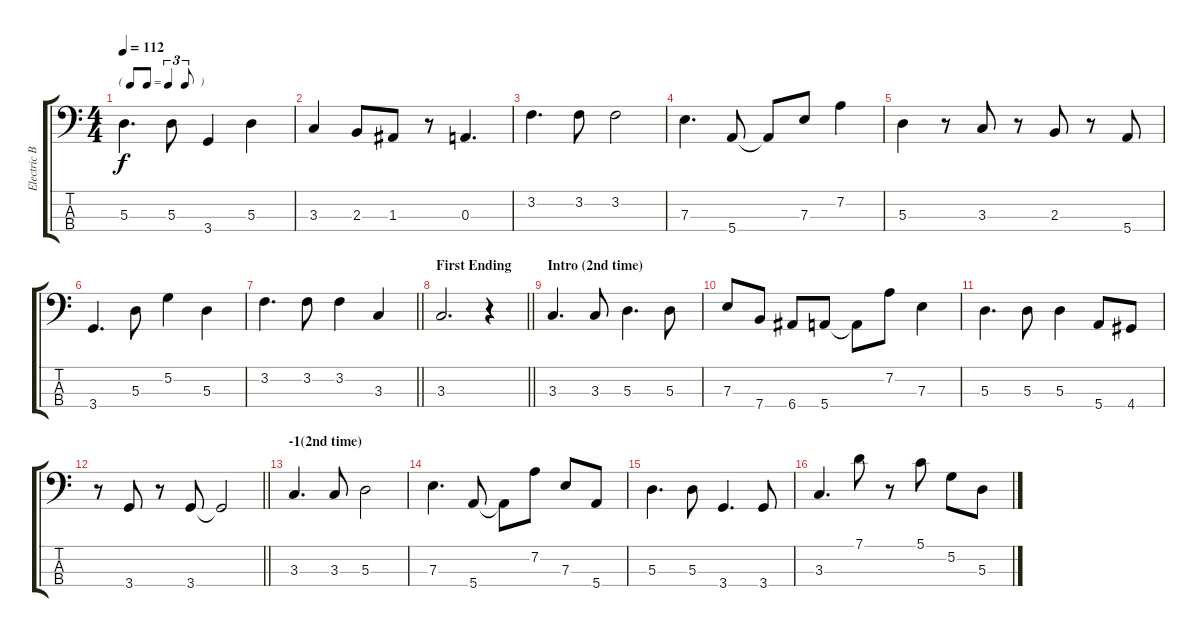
\track ("Electric Bass" "Electric B") {instrument electricbassfinger}
\staff {score tabs}
\tuning (G2 D2 A1 E1) {hide}
\ts (4 4)
\tf triplet8th
\tempo 112
\clef f4
\ks c
5.3.4{d dy f} 5.3.8 3.4.4 5.3.4 |
3.3.4 2.3.8 1.3.8 r.8 0.3.4{d} |
3.2.4{d} 3.2.8 3.2.2 |
7.3.4{d} 5.4.8 5.4{t}.8 7.3.8 7.2.4 |
5.3.4 r.8 3.3.8 r.8 2.3.8 r.8 5.4.8 |
3.4.4{d} 5.3.8 5.2.4 5.3.4 |
\barLineRight lightlight
3.2.4{d} 3.2.8 3.2.4 3.3.4 |
\section ("" "First Ending")
\barLineRight lightlight
3.3.2{d} r.4 |
\section ("" "Intro (2nd time)")
3.3.4{d} 3.3.8 5.3.4{d} 5.3.8 |
7.3.8 7.4.8 6.4.8 5.4.8 5.4{t}.8 7.2.8 7.3.4 |
5.3.4{d} 5.3.8 5.3.4 5.4.8 4.4.8 |
\barLineRight lightlight
r.8 3.4.8 r.8 3.4.8 3.4{t}.2 |
\section ("" "-1(2nd time)")
3.3.4{d} 3.3.8 5.3.2 |
7.3.4{d} 5.4.8 5.4{t}.8 7.2.8 7.3.8 5.4.8 |
5.3.4{d} 5.3.8 3.4.4{d} 3.4.8 |
3.3.4{d} 7.1.8 r.8 5.1.8 5.2.8 5.3.8
